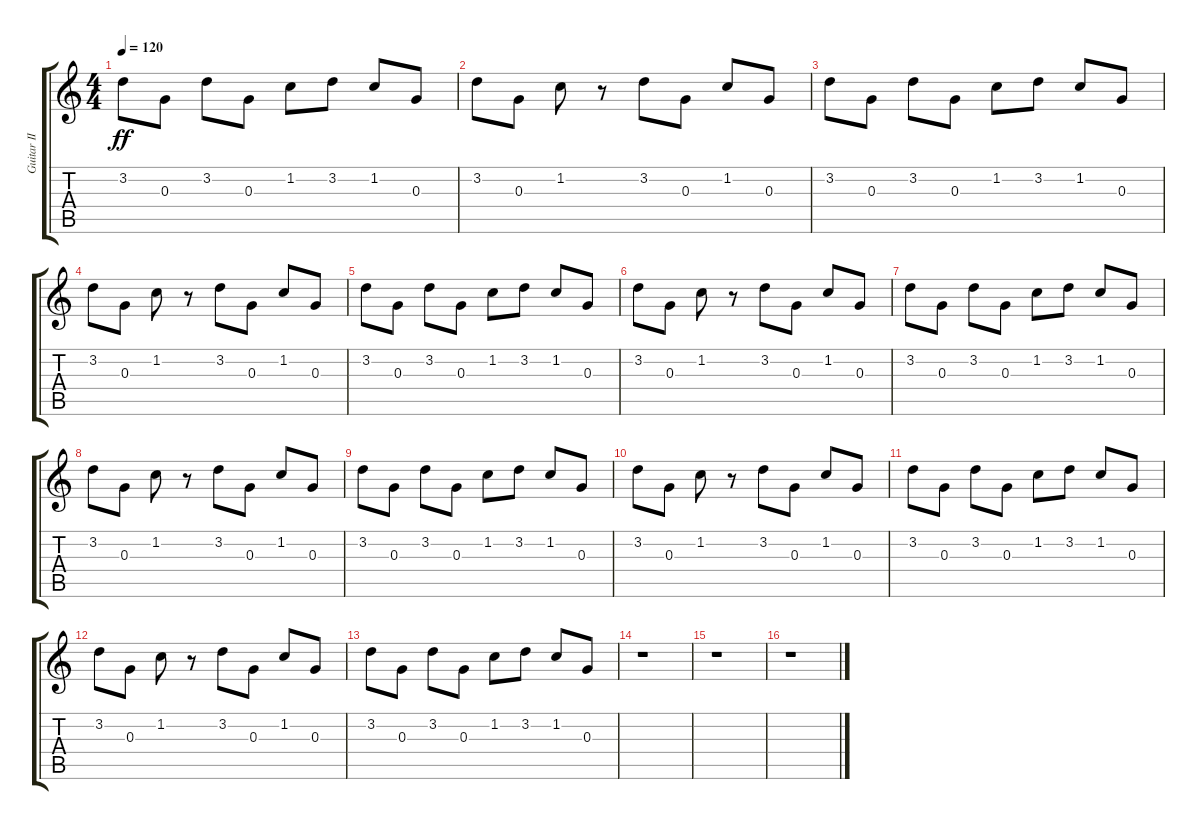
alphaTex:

\track ("Guitar II" "Guitar II") {instrument acousticguitarsteel}
\staff {score tabs}
\tuning (E4 B3 G3 D3 A2 E2) {hide}
\ts (4 4)
\tempo 120
\clef g2
\ks c
3.2.8{dy ff volume 12 instrument electricguitarjazz} 0.3.8 3.2.8 0.3.8 1.2.8 3.2.8 1.2.8 0.3.8 |
3.2.8{volume 12 instrument electricguitarjazz} 0.3.8 1.2.8 r.8 3.2.8 0.3.8 1.2.8 0.3.8 |
3.2.8{volume 12 instrument electricguitarjazz} 0.3.8 3.2.8 0.3.8 1.2.8 3.2.8 1.2.8 0.3.8 |
3.2.8{volume 12 instrument electricguitarjazz} 0.3.8 1.2.8 r.8 3.2.8 0.3.8 1.2.8 0.3.8 |
3.2.8{volume 12 instrument electricguitarjazz} 0.3.8 3.2.8 0.3.8 1.2.8 3.2.8 1.2.8 0.3.8 |
3.2.8{volume 12 instrument electricguitarjazz} 0.3.8 1.2.8 r.8 3.2.8 0.3.8 1.2.8 0.3.8 |
3.2.8{volume 12 instrument electricguitarjazz} 0.3.8 3.2.8 0.3.8 1.2.8 3.2.8 1.2.8 0.3.8 |
3.2.8{volume 12 instrument electricguitarjazz} 0.3.8 1.2.8 r.8 3.2.8 0.3.8 1.2.8 0.3.8 |
3.2.8{volume 12 instrument electricguitarjazz} 0.3.8 3.2.8 0.3.8 1.2.8 3.2.8 1.2.8 0.3.8 |
3.2.8{volume 12 instrument electricguitarjazz} 0.3.8 1.2.8 r.8 3.2.8 0.3.8 1.2.8 0.3.8 |
3.2.8{volume 12 instrument electricguitarjazz} 0.3.8 3.2.8 0.3.8 1.2.8 3.2.8 1.2.8 0.3.8 |
3.2.8{volume 12 instrument electricguitarjazz} 0.3.8 1.2.8 r.8 3.2.8 0.3.8 1.2.8 0.3.8 |
3.2.8{volume 12 instrument electricguitarjazz} 0.3.8 3.2.8 0.3.8 1.2.8 3.2.8 1.2.8 0.3.8 |
r.1 |
r.1 |
r.1
